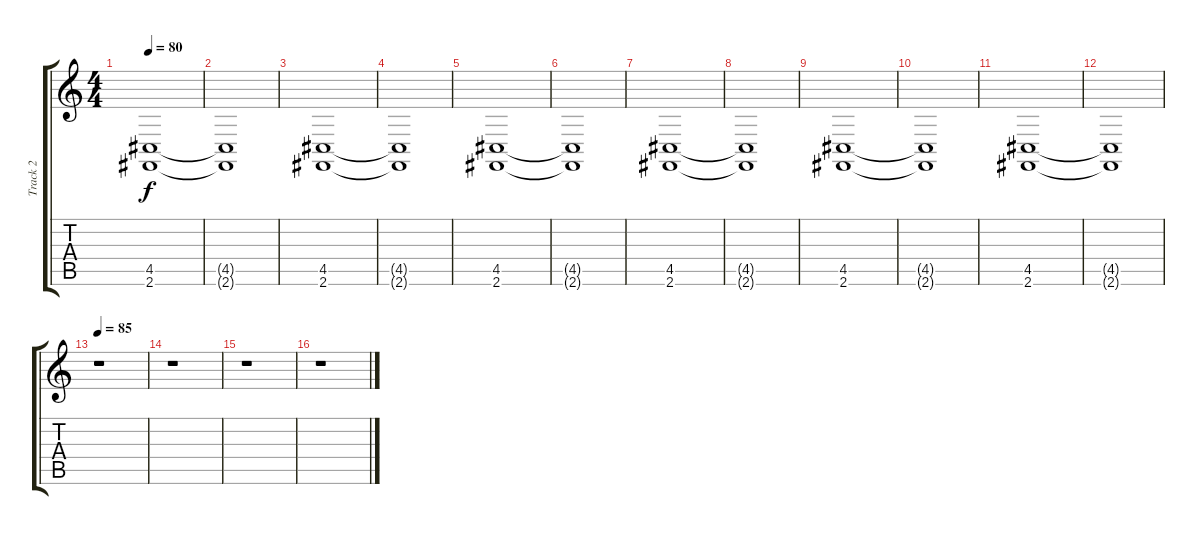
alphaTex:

\track ("Track 2" "Track 2") {instrument stringensemble1}
\staff {score tabs}
\tuning (E4 B3 G3 D3 A2 E2) {hide}
\ts (4 4)
\tempo 80
\clef g2
\ks c
(4.5 2.6).1{dy f} |
(4.5{t} 2.6{t}).1 |
(4.5 2.6).1 |
(4.5{t} 2.6{t}).1 |
(4.5 2.6).1 |
(4.5{t} 2.6{t}).1 |
(4.5 2.6).1 |
(4.5{t} 2.6{t}).1 |
(4.5 2.6).1 |
(4.5{t} 2.6{t}).1 |
(4.5 2.6).1 |
(4.5{t} 2.6{t}).1 |
\tempo 85
r.1 |
r.1 |
r.1 |
r.1
